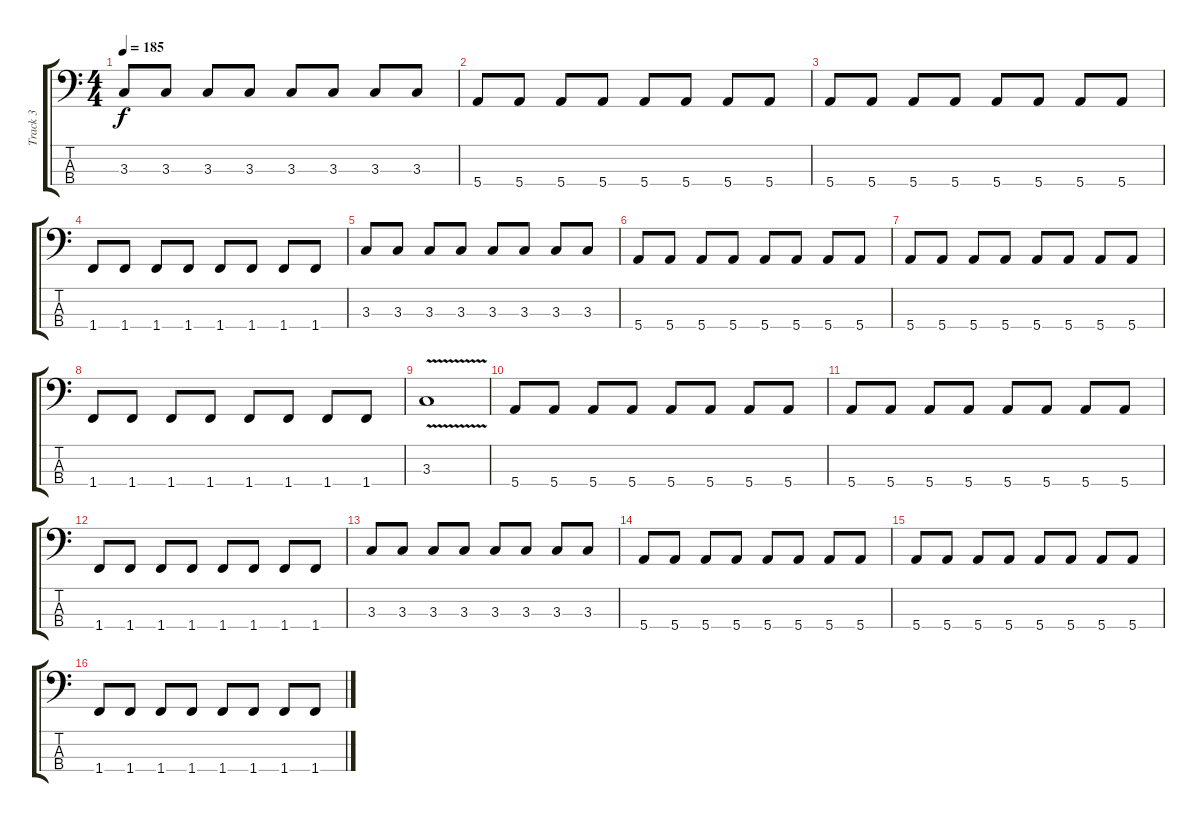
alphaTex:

\track ("Track 3" "Track 3") {instrument electricbasspick}
\staff {score tabs}
\tuning (G2 D2 A1 E1) {hide}
\ts (4 4)
\tempo 185
\clef f4
\ks c
3.3.8{dy f} 3.3.8 3.3.8 3.3.8 3.3.8 3.3.8 3.3.8 3.3.8 |
5.4.8 5.4.8 5.4.8 5.4.8 5.4.8 5.4.8 5.4.8 5.4.8 |
5.4.8 5.4.8 5.4.8 5.4.8 5.4.8 5.4.8 5.4.8 5.4.8 |
1.4.8 1.4.8 1.4.8 1.4.8 1.4.8 1.4.8 1.4.8 1.4.8 |
3.3.8 3.3.8 3.3.8 3.3.8 3.3.8 3.3.8 3.3.8 3.3.8 |
5.4.8 5.4.8 5.4.8 5.4.8 5.4.8 5.4.8 5.4.8 5.4.8 |
5.4.8 5.4.8 5.4.8 5.4.8 5.4.8 5.4.8 5.4.8 5.4.8 |
1.4.8 1.4.8 1.4.8 1.4.8 1.4.8 1.4.8 1.4.8 1.4.8 |
3.3{v}.1 |
5.4.8 5.4.8 5.4.8 5.4.8 5.4.8 5.4.8 5.4.8 5.4.8 |
5.4.8 5.4.8 5.4.8 5.4.8 5.4.8 5.4.8 5.4.8 5.4.8 |
1.4.8 1.4.8 1.4.8 1.4.8 1.4.8 1.4.8 1.4.8 1.4.8 |
3.3.8 3.3.8 3.3.8 3.3.8 3.3.8 3.3.8 3.3.8 3.3.8 |
5.4.8 5.4.8 5.4.8 5.4.8 5.4.8 5.4.8 5.4.8 5.4.8 |
5.4.8 5.4.8 5.4.8 5.4.8 5.4.8 5.4.8 5.4.8 5.4.8 |
1.4.8 1.4.8 1.4.8 1.4.8 1.4.8 1.4.8 1.4.8 1.4.8
